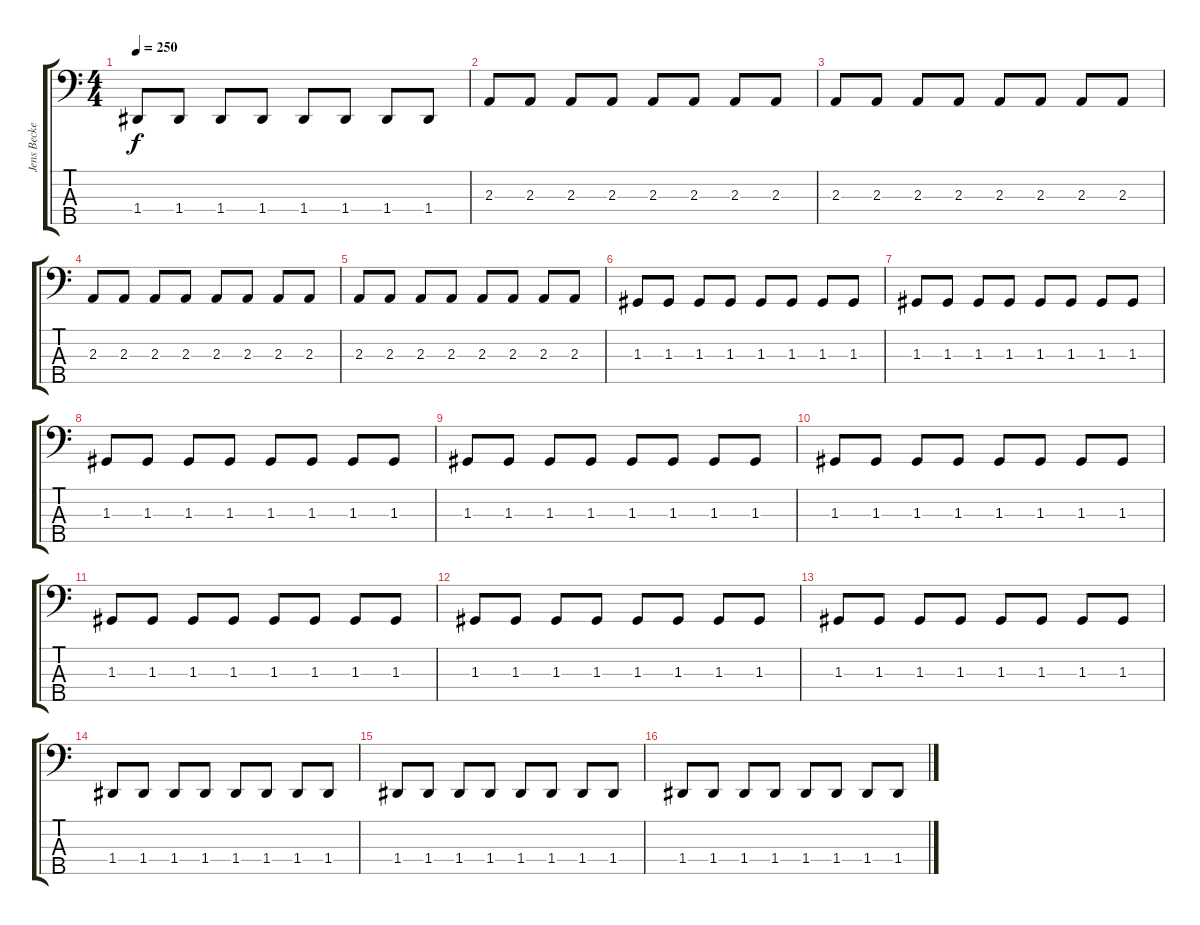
\track ("Jens Becker (Bajo)" "Jens Becke") {instrument electricbasspick}
\staff {score tabs}
\tuning (F2 C2 G1 D1 A0) {hide}
\ts (4 4)
\tempo 250
\clef f4
\ks c
1.4.8{dy f} 1.4.8 1.4.8 1.4.8 1.4.8 1.4.8 1.4.8 1.4.8 |
2.3.8 2.3.8 2.3.8 2.3.8 2.3.8 2.3.8 2.3.8 2.3.8 |
2.3.8 2.3.8 2.3.8 2.3.8 2.3.8 2.3.8 2.3.8 2.3.8 |
2.3.8 2.3.8 2.3.8 2.3.8 2.3.8 2.3.8 2.3.8 2.3.8 |
2.3.8 2.3.8 2.3.8 2.3.8 2.3.8 2.3.8 2.3.8 2.3.8 |
1.3.8 1.3.8 1.3.8 1.3.8 1.3.8 1.3.8 1.3.8 1.3.8 |
1.3.8 1.3.8 1.3.8 1.3.8 1.3.8 1.3.8 1.3.8 1.3.8 |
1.3.8 1.3.8 1.3.8 1.3.8 1.3.8 1.3.8 1.3.8 1.3.8 |
1.3.8 1.3.8 1.3.8 1.3.8 1.3.8 1.3.8 1.3.8 1.3.8 |
1.3.8 1.3.8 1.3.8 1.3.8 1.3.8 1.3.8 1.3.8 1.3.8 |
1.3.8 1.3.8 1.3.8 1.3.8 1.3.8 1.3.8 1.3.8 1.3.8 |
1.3.8 1.3.8 1.3.8 1.3.8 1.3.8 1.3.8 1.3.8 1.3.8 |
1.3.8 1.3.8 1.3.8 1.3.8 1.3.8 1.3.8 1.3.8 1.3.8 |
1.4.8 1.4.8 1.4.8 1.4.8 1.4.8 1.4.8 1.4.8 1.4.8 |
1.4.8 1.4.8 1.4.8 1.4.8 1.4.8 1.4.8 1.4.8 1.4.8 |
1.4.8 1.4.8 1.4.8 1.4.8 1.4.8 1.4.8 1.4.8 1.4.8
